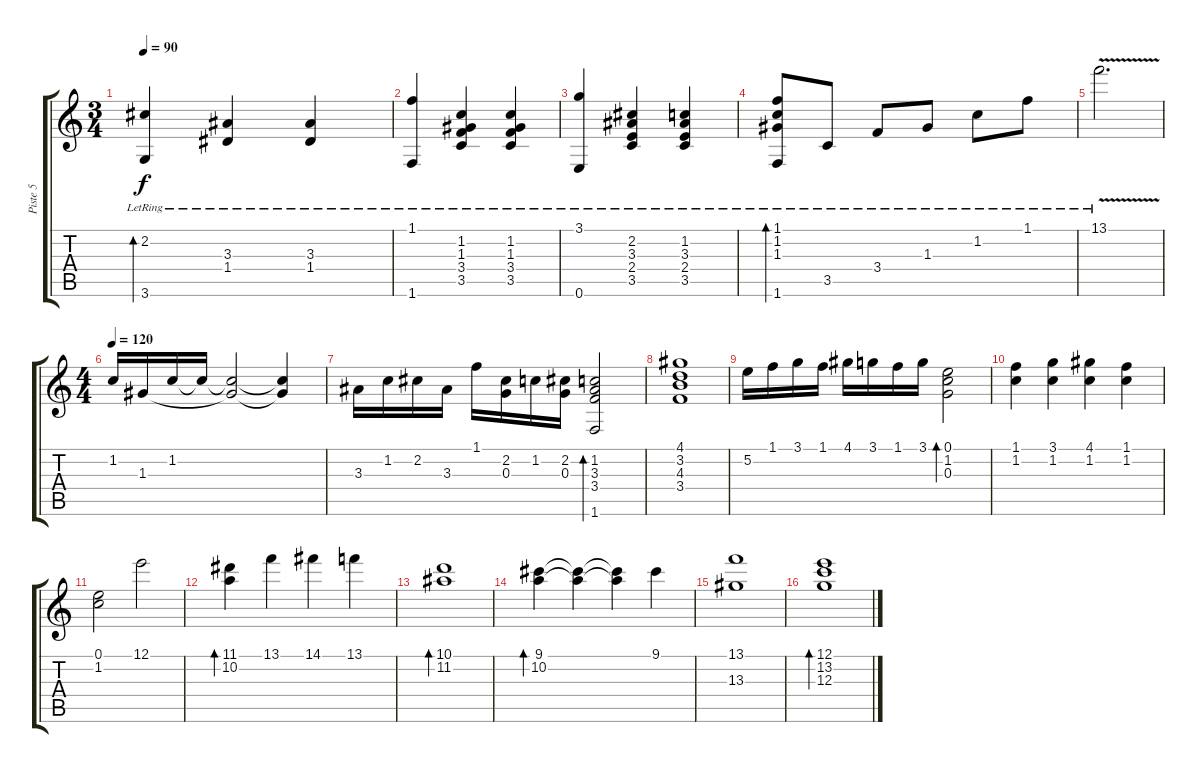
\track ("Piste 5" "Piste 5") {instrument acousticguitarnylon}
\staff {score tabs}
\tuning (E4 B3 G3 D3 A2 E2) {hide}
\ts (3 4)
\tempo 90
\clef g2
\ks c
(2.2{lr} 3.6{lr}).4{bd 480 dy f} (3.3{lr} 1.4{lr}).4 (3.3{lr} 1.4{lr}).4 |
(1.1{lr} 1.6{lr}).4 (1.2{lr} 1.3{lr} 3.4{lr} 3.5{lr}).4 (1.2{lr} 1.3{lr} 3.4{lr} 3.5{lr}).4 |
(3.1{lr} 0.6{lr}).4 (2.2 3.3 2.4 3.5{lr}).4 (1.2{lr} 3.3{lr} 2.4{lr} 3.5{lr}).4 |
(1.1{lr} 1.2{lr} 1.3{lr} 1.6{lr}).8{bd 480} 3.5{lr}.8 3.4{lr}.8 1.3{lr}.8 1.2{lr}.8 1.1{lr}.8 |
13.1{v lr}.2{d} |
\ts (4 4)
\tempo 120
1.2.16 1.3.16 1.2.16 1.2{t}.16 (1.2{t} 1.3{t}).2 (1.2{t} 1.3{t}).4 |
3.3.16 1.2.16 2.2.16 3.3.16 1.1.16 (2.2 0.3).16 1.2.16 (2.2 0.3).16 (1.2 3.3 3.4 1.6).2{bd 480} |
(4.1 3.2 4.3 3.4).1 |
5.2.16 1.1.16 3.1.16 1.1.16 4.1.16 3.1.16 1.1.16 3.1.16 (0.1 1.2 0.3).2{bd 480} |
(1.1 1.2).4 (3.1 1.2).4 (4.1 1.2).4 (1.1 1.2).4 |
(0.1 1.2).2 12.1.2 |
(11.1 10.2).4{bd 480} 13.1.4 14.1.4 13.1.4 |
(10.1 11.2).1{bd 480} |
(9.1 10.2).4{bd 480} (9.1{t} 10.2{t}).4 (9.1{t} 10.2{t}).4 9.1.4 |
(13.1 13.3).1 |
(12.1 13.2 12.3).1{bd 480}
